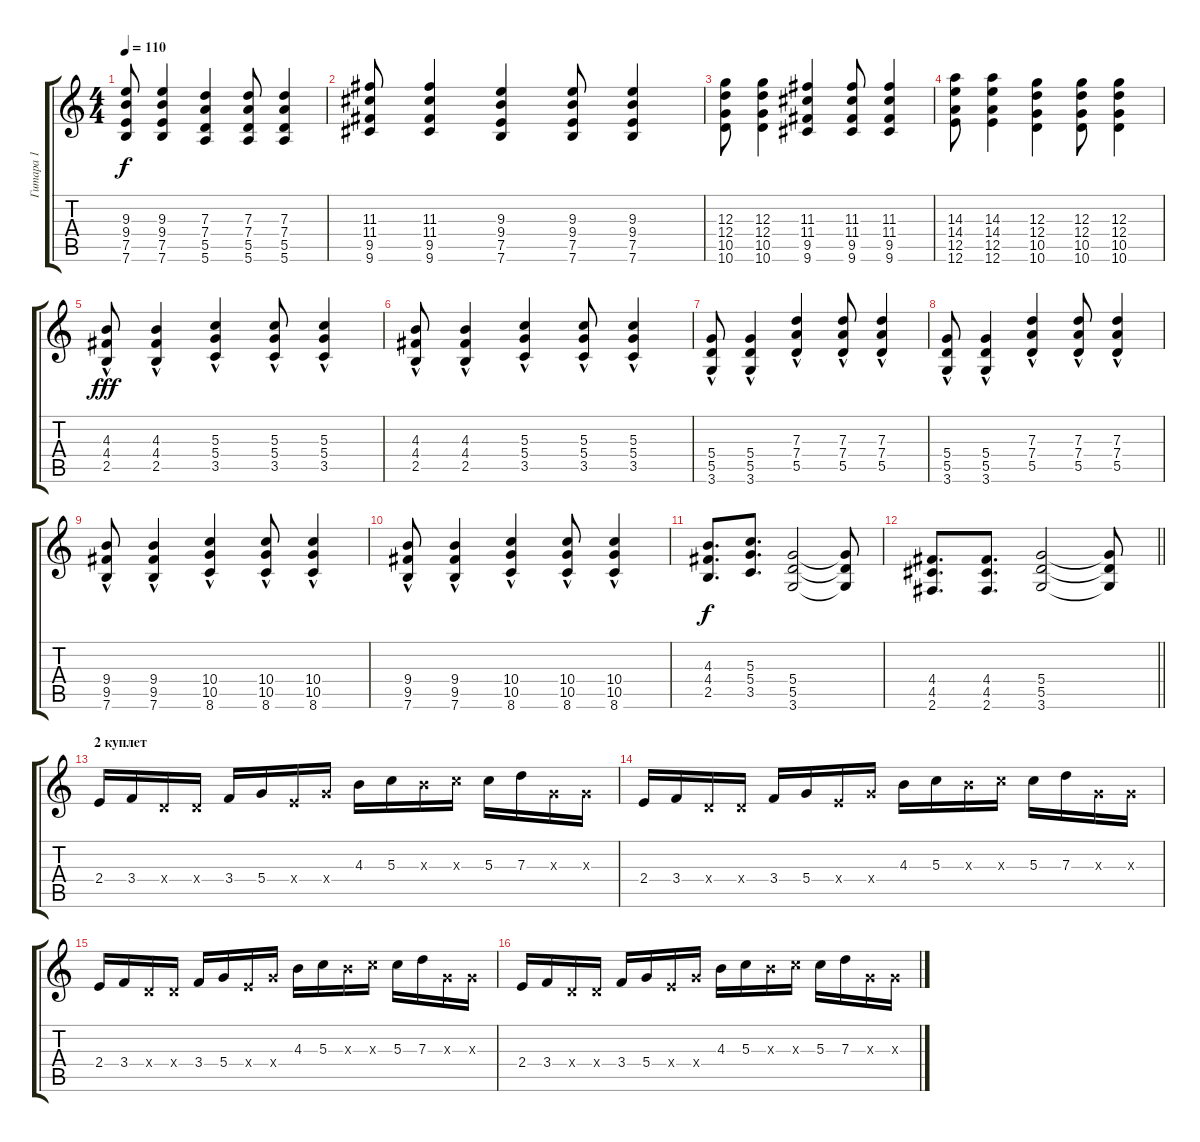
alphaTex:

\track ("Гитара 1" "Гитара 1") {instrument distortionguitar}
\staff {score tabs}
\tuning (E4 B3 G3 D3 A2 E2) {hide}
\ts (4 4)
\tempo 110
\clef g2
\ks c
(9.3 9.4 7.5 7.6).8{dy f} (9.3 9.4 7.5 7.6).4 (7.3 7.4 5.5 5.6).4 (7.3 7.4 5.5 5.6).8 (7.3 7.4 5.5 5.6).4 |
(11.3 11.4 9.5 9.6).8 (11.3 11.4 9.5 9.6).4 (9.3 9.4 7.5 7.6).4 (9.3 9.4 7.5 7.6).8 (9.3 9.4 7.5 7.6).4 |
(12.3 12.4 10.5 10.6).8 (12.3 12.4 10.5 10.6).4 (11.3 11.4 9.5 9.6).4 (11.3 11.4 9.5 9.6).8 (11.3 11.4 9.5 9.6).4 |
(14.3 14.4 12.5 12.6).8 (14.3 14.4 12.5 12.6).4 (12.3 12.4 10.5 10.6).4 (12.3 12.4 10.5 10.6).8 (12.3 12.4 10.5 10.6).4 |
(4.3 4.4 2.5{hac}).8{dy fff} (4.3 4.4 2.5{hac}).4 (5.3 5.4 3.5{hac}).4 (5.3 5.4 3.5{hac}).8 (5.3 5.4 3.5{hac}).4 |
(4.3 4.4 2.5{hac}).8 (4.3 4.4 2.5{hac}).4 (5.3 5.4 3.5{hac}).4 (5.3 5.4 3.5{hac}).8 (5.3 5.4 3.5{hac}).4 |
(5.4 5.5{hac} 3.6).8 (5.4 5.5{hac} 3.6).4 (7.3 7.4 5.5{hac}).4 (7.3 7.4 5.5{hac}).8 (7.3 7.4 5.5{hac}).4 |
(5.4 5.5{hac} 3.6).8 (5.4 5.5{hac} 3.6).4 (7.3 7.4 5.5{hac}).4 (7.3 7.4 5.5{hac}).8 (7.3 7.4 5.5{hac}).4 |
(9.4 9.5{hac} 7.6).8 (9.4 9.5{hac} 7.6).4 (10.4 10.5{hac} 8.6).4 (10.4 10.5{hac} 8.6).8 (10.4 10.5{hac} 8.6).4 |
(9.4 9.5{hac} 7.6).8 (9.4 9.5{hac} 7.6).4 (10.4 10.5{hac} 8.6).4 (10.4 10.5{hac} 8.6).8 (10.4 10.5{hac} 8.6).4 |
(4.3 4.4 2.5).8{d dy f} (5.3 5.4 3.5).8{d} (5.4 5.5 3.6).2 (5.4{t} 5.5{t} 3.6{t}).8 |
\barLineRight lightlight
(4.4 4.5 2.6).8{d} (4.4 4.5 2.6).8{d} (5.4 5.5 3.6).2 (5.4{t} 5.5{t} 3.6{t}).8 |
\section ("" "2 куплет")
2.4.16{volume 9} 3.4.16 0.4{x}.16 0.4{x}.16 3.4.16 5.4.16 2.4{x}.16 5.4{x}.16 4.3.16 5.3.16 4.3{x}.16 5.3{x}.16 5.3.16 7.3.16 0.3{x}.16 0.3{x}.16 |
2.4.16 3.4.16 0.4{x}.16 0.4{x}.16 3.4.16 5.4.16 2.4{x}.16 5.4{x}.16 4.3.16 5.3.16 4.3{x}.16 5.3{x}.16 5.3.16 7.3.16 0.3{x}.16 0.3{x}.16 |
2.4.16 3.4.16 0.4{x}.16 0.4{x}.16 3.4.16 5.4.16 2.4{x}.16 5.4{x}.16 4.3.16 5.3.16 4.3{x}.16 5.3{x}.16 5.3.16 7.3.16 0.3{x}.16 0.3{x}.16 |
2.4.16 3.4.16 0.4{x}.16 0.4{x}.16 3.4.16 5.4.16 2.4{x}.16 5.4{x}.16 4.3.16 5.3.16 4.3{x}.16 5.3{x}.16 5.3.16 7.3.16 0.3{x}.16 0.3{x}.16
